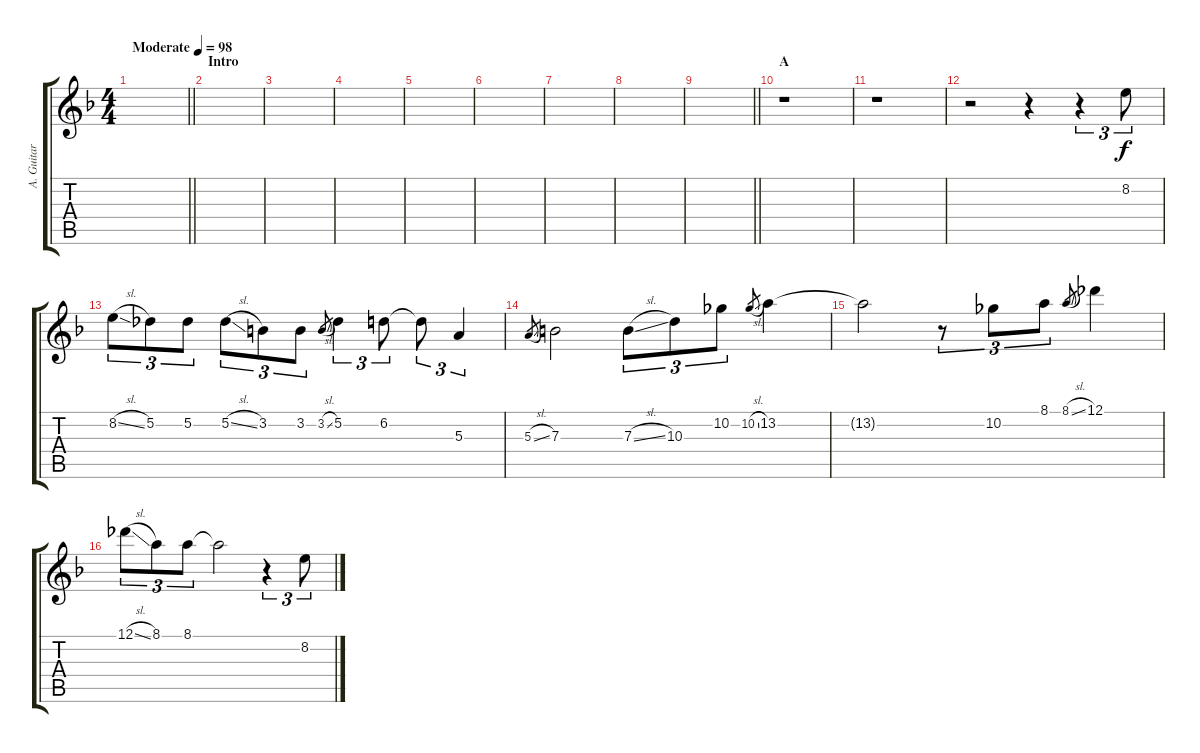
\track ("A. Guitar I - Uruha" "A. Guitar ") {instrument acousticguitarsteel}
\staff {score tabs}
\tuning (Db4 Ab3 E3 B2 Gb2 B1) {hide}
\ts (4 4)
\tempo (98 "Moderate")
\clef g2
\barLineRight lightlight
\ks f
|
\section ("" "Intro")
|
|
|
|
|
|
|
\barLineRight lightlight
|
\section ("" "A")
r.1 |
r.1 |
r.2 r.4 r.4{tu (3 2)} 8.2.8{tu (3 2)} |
8.2{sl}.8{tu (3 2)} 5.2.8{tu (3 2)} 5.2.8{tu (3 2)} 5.2{sl}.8{tu (3 2)} 3.2.8{tu (3 2)} 3.2.8{tu (3 2)} 3.2{sl}.8{gr} 5.2.4{tu (3 2)} 6.2.8{tu (3 2)} 6.2{t}.8{tu (3 2)} 5.3.4{tu (3 2)} |
5.3{sl}.8{gr} 7.3.2 7.3{sl}.8{tu (3 2)} 10.3.8{tu (3 2)} 10.2.8{tu (3 2)} 10.2{sl}.8{gr} 13.2.4 |
13.2{t}.2 r.8{tu (3 2)} 10.2.8{tu (3 2)} 8.1.8{tu (3 2)} 8.1{sl}.8{gr} 12.1.4 |
12.1{sl}.8{tu (3 2)} 8.1.8{tu (3 2)} 8.1.8{tu (3 2)} 8.1{t}.2 r.4{tu (3 2)} 8.2.8{tu (3 2)}
